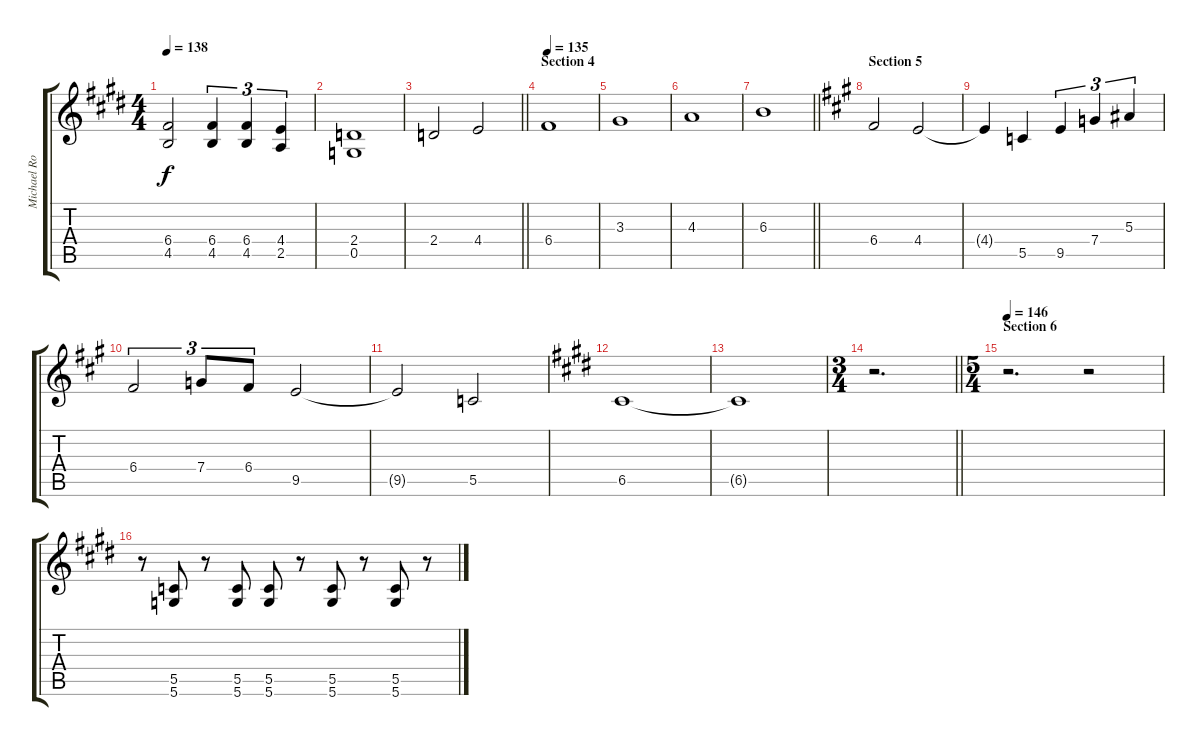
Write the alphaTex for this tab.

\track ("Michael Romeo (guitar)" "Michael Ro") {instrument distortionguitar}
\staff {score tabs}
\tuning (D4 A3 F3 C3 G2 D2) {hide}
\ts (4 4)
\tempo 138
\clef g2
\ks c#minor
(6.4 4.5).2{dy f} (6.4 4.5).4{tu (3 2)} (6.4 4.5).4{tu (3 2)} (4.4 2.5).4{tu (3 2)} |
(2.4 0.5).1 |
\barLineRight lightlight
2.4.2 4.4.2 |
\section ("" "Section 4")
\tempo 135
6.4.1 |
3.3.1 |
4.3.1 |
\barLineRight lightlight
6.3.1 |
\section ("" "Section 5")
\ks f#minor
6.4.2 4.4.2 |
4.4{t}.4 5.5.4 9.5.4{tu (3 2)} 7.4.4{tu (3 2)} 5.3.4{tu (3 2)} |
6.4.2{tu (3 2)} 7.4.8{tu (3 2)} 6.4.8{tu (3 2)} 9.5.2 |
9.5{t}.2 5.5.2 |
\ks c#minor
6.5.1 |
6.5{t}.1 |
\ts (3 4)
\barLineRight lightlight
r.2{d} |
\ts (5 4)
\section ("" "Section 6")
\tempo 146
r.2{d} r.2 |
r.8 (5.5 5.6).8 r.8 (5.5 5.6).8 (5.5 5.6).8 r.8 (5.5 5.6).8 r.8 (5.5 5.6).8 r.8
